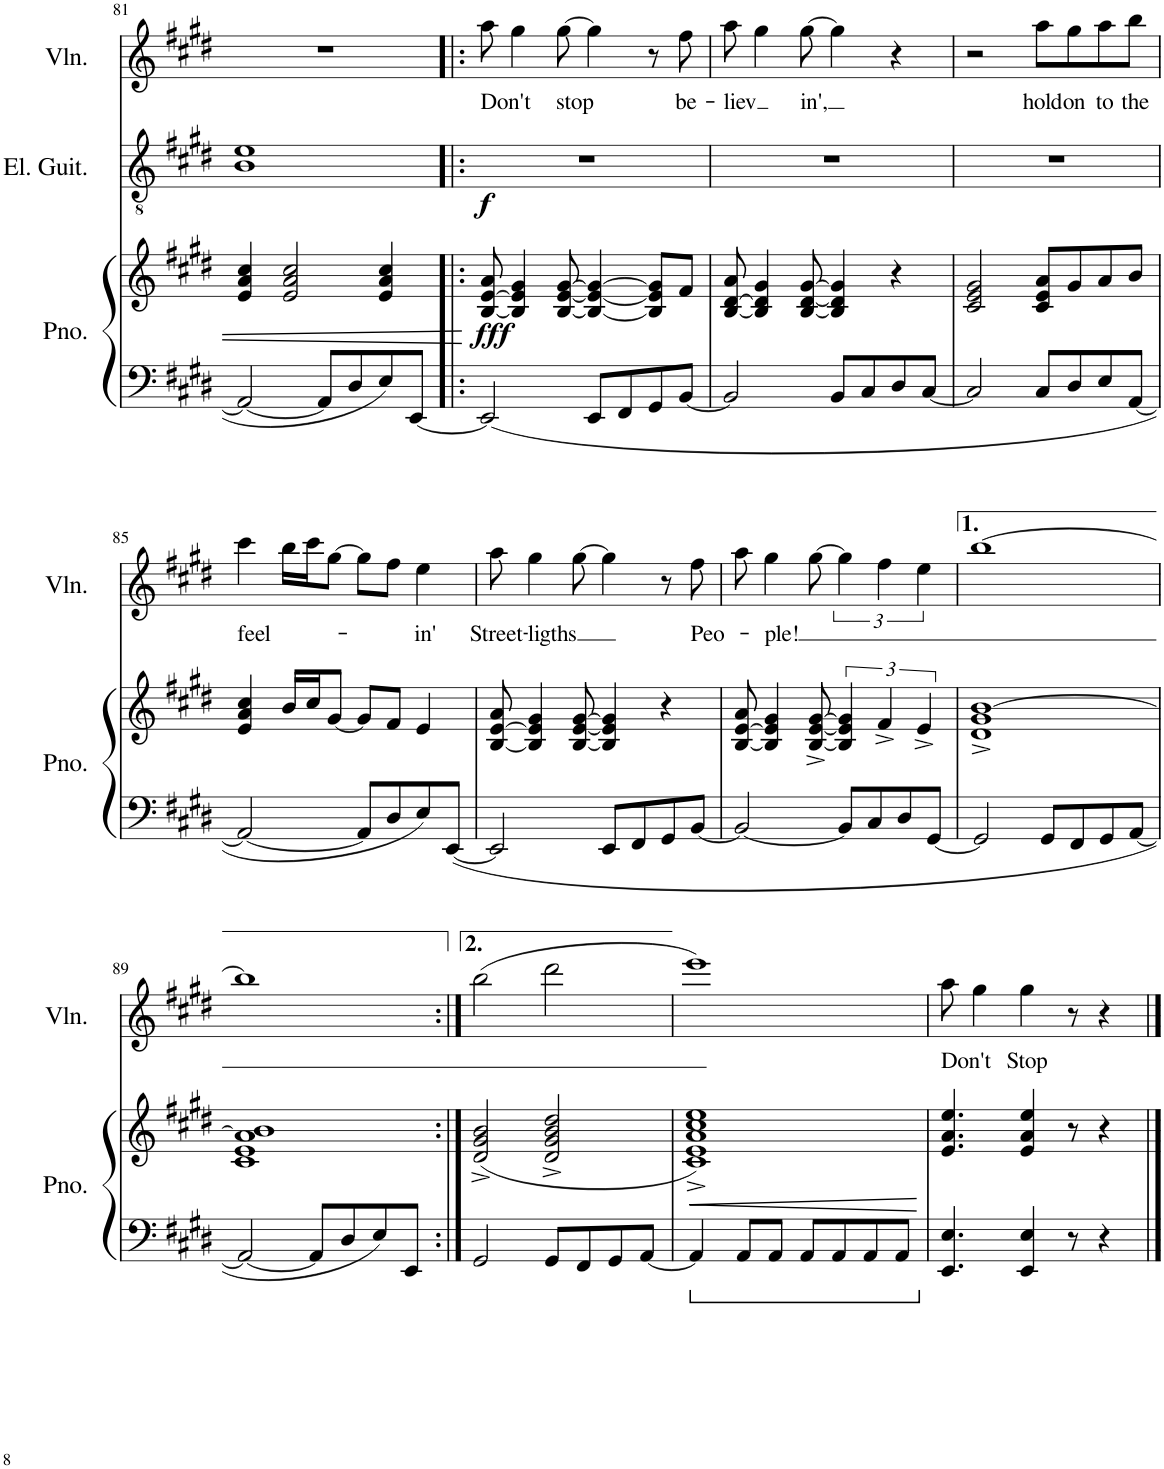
**kern	**kern	**dynam	**kern	**dynam	**kern	**text
*part3	*part3	*part3	*part2	*part2	*part1	*part1
*staff4	*staff3	*staff3/4	*staff2	*staff2	*staff1	*staff1
*I"Piano	*	*	*I"Electric Guitar	*	*I"Violin	*
*I'Pno.	*	*	*I'El. Guit.	*	*I'Vln.	*
!!LO:PB:g=z
*clefF4	*clefG2	*	*clefGv2	*	*clefG2	*
*k[f#c#g#d#]	*k[f#c#g#d#]	*	*k[f#c#g#d#]	*	*k[f#c#g#d#]	*
*M4/4	*M4/4	*	*M4/4	*	*M4/4	*
=81	=81	=81	=81	=81	=81	=81
2AA/_	4e/ 4a/ 4cc#/	.	1B 1e	.	1r	.
.	2e/ 2a/ 2cc#/	.	.	.	.	.
8AA/L]	.	.	.	.	.	.
8D#/	.	.	.	.	.	.
8E/	4e/ 4a/ 4cc#/	.	.	.	.	.
[8EE/J	.	.	.	.	.	.
=82!|:	=82!|:	=82!|:	=82!|:	=82!|:	=82!|:	=82!|:
!	!	!LO:DY:b	!	!LO:DY:b	!	!LO:LY:b
2EE/]	[8B/ [8e/ 8a/	fff	1r	f	8aa\	Don't
.	4B/] 4e/] 4g#/	.	.	.	4gg#\	.
!	!	!	!	!	!	!LO:LY:b
.	[8B/ [8e/ [8g#/	.	.	.	[8gg#\	stop
8EE/L	4B/_ 4e/_ 4g#/_	.	.	.	4gg#\]	.
8FF#/	.	.	.	.	.	.
8GG#/	8B/] 8e/] 8g#/]L	.	.	.	8r	.
!	!	!	!	!	!	!LO:LY:b
[8BB/J	8f#/J	.	.	.	8ff#\	be-
=83	=83	=83	=83	=83	=83	=83
!	!	!	!	!	!	!LO:LY:b
2BB/]	[8B/ [8d#/ 8a/	.	1r	.	8aa\	-liev
.	4B/] 4d#/] 4g#/	.	.	.	4gg#\	.
!	!	!	!	!	!	!LO:LY:b
.	[8B/ [8d#/ [8g#/	.	.	.	[8gg#\	in',
8BB/L	4B/] 4d#/] 4g#/]	.	.	.	4gg#\]	.
8C#/	.	.	.	.	.	.
8D#/	4r	.	.	.	4r	.
[8C#/J	.	.	.	.	.	.
=84	=84	=84	=84	=84	=84	=84
2C#/]	2c#/ 2e/ 2g#/	.	1r	.	2r	.
!	!	!	!	!	!	!LO:LY:b
8C#/L	8c#/ 8e/ 8a/L	.	.	.	8aa\L	hold
!	!	!	!	!	!	!LO:LY:b
8D#/	8g#/	.	.	.	8gg#\	on
!	!	!	!	!	!	!LO:LY:b
8E/	8a/	.	.	.	8aa\	to
!	!	!	!	!	!	!LO:LY:b
[8AA/J	8b/J	.	.	.	8bb\J	the
!!LO:LB:g=z
=85	=85	=85	=85	=85	=85	=85
!	!	!	!	!	!	!LO:LY:b
2AA/_	4e/ 4a/ 4cc#/	.	1r	.	4ccc#\	feel-
.	16b/LL	.	.	.	16bb\LL	.
.	16cc#/J	.	.	.	16ccc#\J	.
.	[8g#/J	.	.	.	[8gg#\J	.
8AA/L]	8g#/L]	.	.	.	8gg#\L]	.
8D#/	8f#/J	.	.	.	8ff#\J	.
!	!	!	!	!	!	!LO:LY:b
8E/	4e/	.	.	.	4ee\	-in'
[8EE/J	.	.	.	.	.	.
=86	=86	=86	=86	=86	=86	=86
!	!	!	!	!	!	!LO:LY:b
2EE/]	[8B/ [8e/ 8a/	.	1r	.	8aa\	Street-
!	!	!	!	!	!	!LO:LY:b
.	4B/] 4e/] 4g#/	.	.	.	4gg#\	-ligths
.	[8B/ [8e/ [8g#/	.	.	.	[8gg#\	.
8EE/L	4B/] 4e/] 4g#/]	.	.	.	4gg#\]	.
8FF#/	.	.	.	.	.	.
8GG#/	4r	.	.	.	8r	.
!	!	!	!	!	!	!LO:LY:b
[8BB/J	.	.	.	.	8ff#\	Peo-
=87	=87	=87	=87	=87	=87	=87
2BB/_	[8B/ [8e/ 8a/	.	1r	.	8aa\	.
!	!	!	!	!	!	!LO:LY:b
.	4B/] 4e/] 4g#/	.	.	.	4gg#\	-ple!
.	[8B/^ [8e/^ [8g#/^	.	.	.	[8gg#\	.
8BB/L]	6B/] 6e/] 6g#/]	.	.	.	6gg#\]	.
8C#/	.	.	.	.	.	.
.	6f#^/	.	.	.	6ff#\	.
8D#/	.	.	.	.	.	.
.	6e^/	.	.	.	6ee\	.
[8GG#/J	.	.	.	.	.	.
=88	=88	=88	=88	=88	=88	=88
2GG#/]	1d#^ 1g#^ [1b^	.	1r	.	[1bb	.
8GG#/L	.	.	.	.	.	.
8FF#/	.	.	.	.	.	.
8GG#/	.	.	.	.	.	.
[8AA/J	.	.	.	.	.	.
!!LO:LB:g=z
=89	=89	=89	=89	=89	=89	=89
2AA/_	1c# 1e 1a 1b]	.	1r	.	1bb]	.
8AA/L]	.	.	.	.	.	.
8D#/	.	.	.	.	.	.
8E/	.	.	.	.	.	.
8EE/J	.	.	.	.	.	.
=90:|!	=90:|!	=90:|!	=90:|!	=90:|!	=90:|!	=90:|!
2GG#/	(2d#/^ 2g#/^ 2b/^	.	1r	.	(2bb\	.
8GG#/L	2d#/^ 2g#/^ 2b/^ 2dd#/^	.	.	.	2ddd#\	.
8FF#/	.	.	.	.	.	.
8GG#/	.	.	.	.	.	.
[8AA/J	.	.	.	.	.	.
=91	=91	=91	=91	=91	=91	=91
!	!	!LO:HP:b	!	!	!	!
4AA/]	1c#^ 1e^ 1a^ 1cc#^ 1ee^)	<	1r	.	1eee)	.
8AA/L	.	.	.	.	.	.
8AA/J	.	.	.	.	.	.
8AA/L	.	.	.	.	.	.
8AA/	.	.	.	.	.	.
8AA/	.	.	.	.	.	.
8AA/J	.	.	.	.	.	.
.	.	[	.	.	.	.
=92	=92	=92	=92	=92	=92	=92
!	!	!	!	!	!	!LO:LY:b
4.EE/ 4.E/	4.e/ 4.a/ 4.ee/	.	1r	.	8aa\	Don't
.	.	.	.	.	4gg#\	.
!	!	!	!	!	!	!LO:LY:b
4EE/ 4E/	4e/ 4a/ 4ee/	.	.	.	4gg#\	Stop
8r	8r	.	.	.	8r	.
4r	4r	.	.	.	4r	.
==	==	==	==	==	==	==
*-	*-	*-	*-	*-	*-	*-
